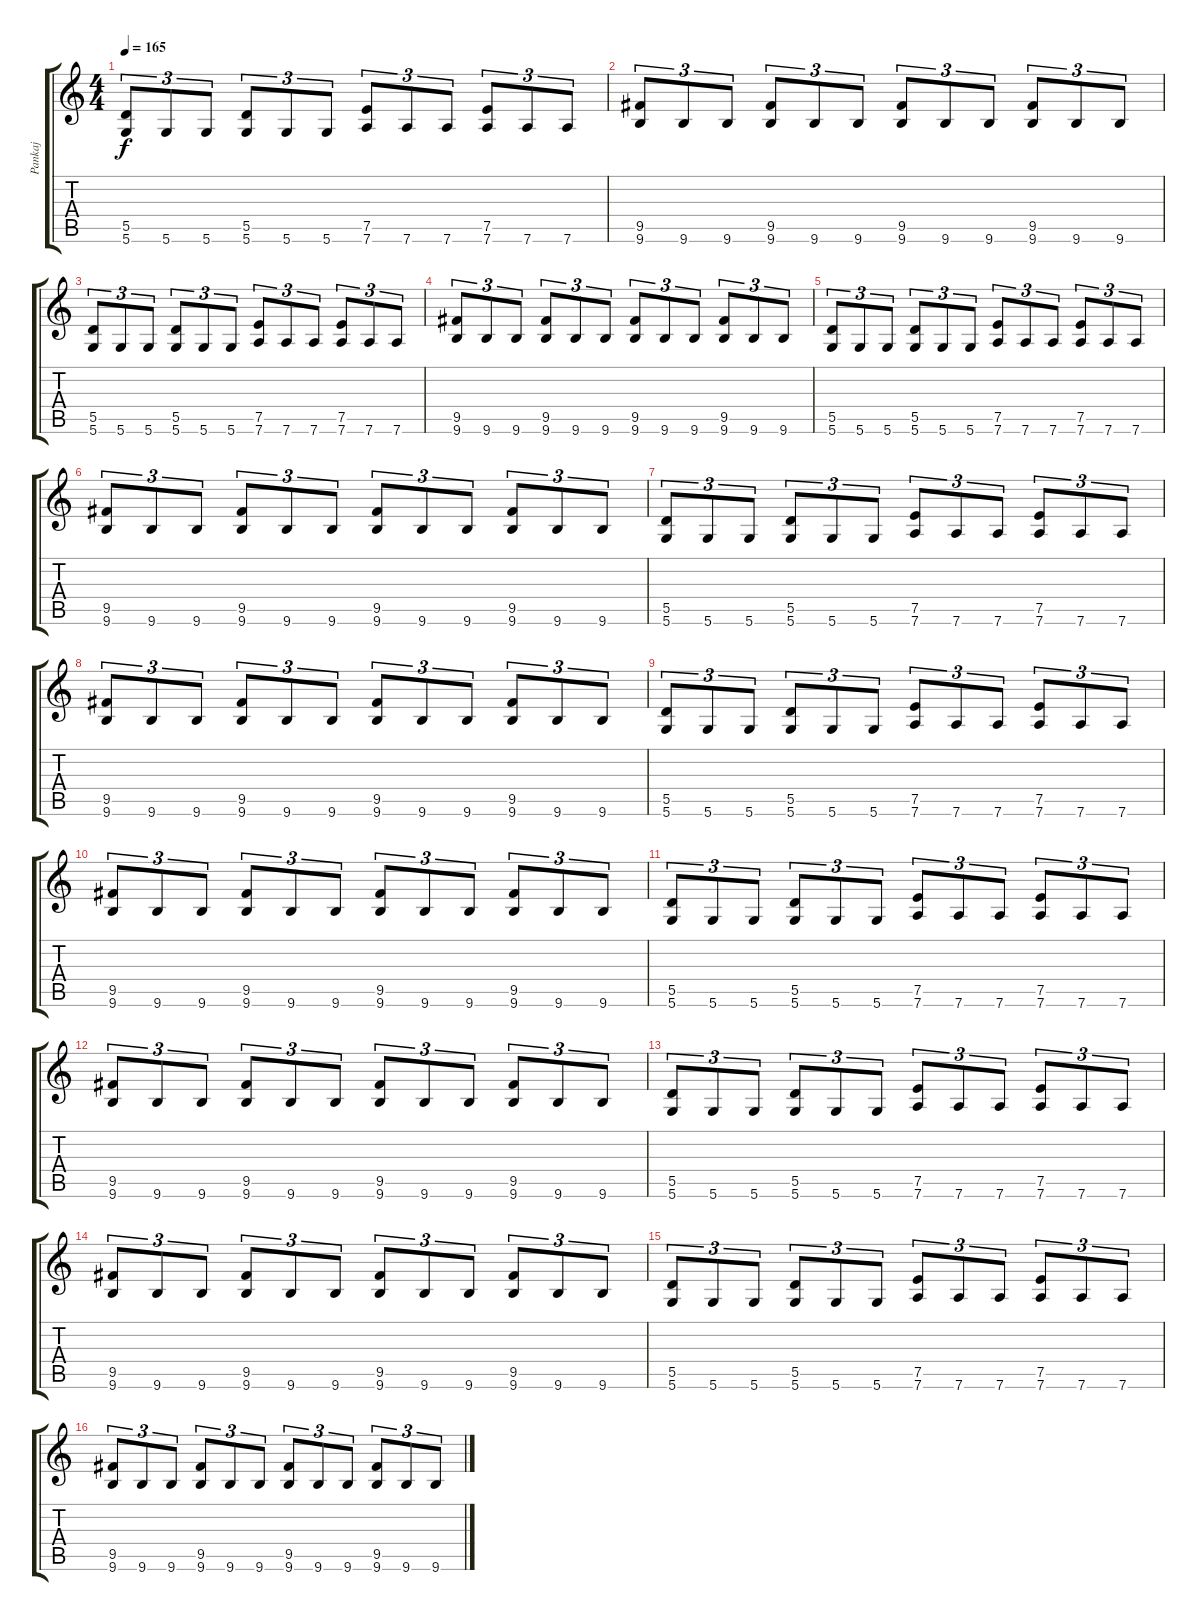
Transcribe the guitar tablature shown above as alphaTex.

\track ("Pankaj" "Pankaj") {instrument distortionguitar}
\staff {score tabs}
\tuning (E4 B3 G3 D3 A2 D2) {hide}
\ts (4 4)
\tempo 165
\clef g2
\ks c
(5.5 5.6).8{tu (3 2) dy f} 5.6.8{tu (3 2)} 5.6.8{tu (3 2)} (5.5 5.6).8{tu (3 2)} 5.6.8{tu (3 2)} 5.6.8{tu (3 2)} (7.5 7.6).8{tu (3 2)} 7.6.8{tu (3 2)} 7.6.8{tu (3 2)} (7.5 7.6).8{tu (3 2)} 7.6.8{tu (3 2)} 7.6.8{tu (3 2)} |
(9.5 9.6).8{tu (3 2)} 9.6.8{tu (3 2)} 9.6.8{tu (3 2)} (9.5 9.6).8{tu (3 2)} 9.6.8{tu (3 2)} 9.6.8{tu (3 2)} (9.5 9.6).8{tu (3 2)} 9.6.8{tu (3 2)} 9.6.8{tu (3 2)} (9.5 9.6).8{tu (3 2)} 9.6.8{tu (3 2)} 9.6.8{tu (3 2)} |
(5.5 5.6).8{tu (3 2)} 5.6.8{tu (3 2)} 5.6.8{tu (3 2)} (5.5 5.6).8{tu (3 2)} 5.6.8{tu (3 2)} 5.6.8{tu (3 2)} (7.5 7.6).8{tu (3 2)} 7.6.8{tu (3 2)} 7.6.8{tu (3 2)} (7.5 7.6).8{tu (3 2)} 7.6.8{tu (3 2)} 7.6.8{tu (3 2)} |
(9.5 9.6).8{tu (3 2)} 9.6.8{tu (3 2)} 9.6.8{tu (3 2)} (9.5 9.6).8{tu (3 2)} 9.6.8{tu (3 2)} 9.6.8{tu (3 2)} (9.5 9.6).8{tu (3 2)} 9.6.8{tu (3 2)} 9.6.8{tu (3 2)} (9.5 9.6).8{tu (3 2)} 9.6.8{tu (3 2)} 9.6.8{tu (3 2)} |
(5.5 5.6).8{tu (3 2)} 5.6.8{tu (3 2)} 5.6.8{tu (3 2)} (5.5 5.6).8{tu (3 2)} 5.6.8{tu (3 2)} 5.6.8{tu (3 2)} (7.5 7.6).8{tu (3 2)} 7.6.8{tu (3 2)} 7.6.8{tu (3 2)} (7.5 7.6).8{tu (3 2)} 7.6.8{tu (3 2)} 7.6.8{tu (3 2)} |
(9.5 9.6).8{tu (3 2)} 9.6.8{tu (3 2)} 9.6.8{tu (3 2)} (9.5 9.6).8{tu (3 2)} 9.6.8{tu (3 2)} 9.6.8{tu (3 2)} (9.5 9.6).8{tu (3 2)} 9.6.8{tu (3 2)} 9.6.8{tu (3 2)} (9.5 9.6).8{tu (3 2)} 9.6.8{tu (3 2)} 9.6.8{tu (3 2)} |
(5.5 5.6).8{tu (3 2)} 5.6.8{tu (3 2)} 5.6.8{tu (3 2)} (5.5 5.6).8{tu (3 2)} 5.6.8{tu (3 2)} 5.6.8{tu (3 2)} (7.5 7.6).8{tu (3 2)} 7.6.8{tu (3 2)} 7.6.8{tu (3 2)} (7.5 7.6).8{tu (3 2)} 7.6.8{tu (3 2)} 7.6.8{tu (3 2)} |
(9.5 9.6).8{tu (3 2)} 9.6.8{tu (3 2)} 9.6.8{tu (3 2)} (9.5 9.6).8{tu (3 2)} 9.6.8{tu (3 2)} 9.6.8{tu (3 2)} (9.5 9.6).8{tu (3 2)} 9.6.8{tu (3 2)} 9.6.8{tu (3 2)} (9.5 9.6).8{tu (3 2)} 9.6.8{tu (3 2)} 9.6.8{tu (3 2)} |
(5.5 5.6).8{tu (3 2)} 5.6.8{tu (3 2)} 5.6.8{tu (3 2)} (5.5 5.6).8{tu (3 2)} 5.6.8{tu (3 2)} 5.6.8{tu (3 2)} (7.5 7.6).8{tu (3 2)} 7.6.8{tu (3 2)} 7.6.8{tu (3 2)} (7.5 7.6).8{tu (3 2)} 7.6.8{tu (3 2)} 7.6.8{tu (3 2)} |
(9.5 9.6).8{tu (3 2)} 9.6.8{tu (3 2)} 9.6.8{tu (3 2)} (9.5 9.6).8{tu (3 2)} 9.6.8{tu (3 2)} 9.6.8{tu (3 2)} (9.5 9.6).8{tu (3 2)} 9.6.8{tu (3 2)} 9.6.8{tu (3 2)} (9.5 9.6).8{tu (3 2)} 9.6.8{tu (3 2)} 9.6.8{tu (3 2)} |
(5.5 5.6).8{tu (3 2)} 5.6.8{tu (3 2)} 5.6.8{tu (3 2)} (5.5 5.6).8{tu (3 2)} 5.6.8{tu (3 2)} 5.6.8{tu (3 2)} (7.5 7.6).8{tu (3 2)} 7.6.8{tu (3 2)} 7.6.8{tu (3 2)} (7.5 7.6).8{tu (3 2)} 7.6.8{tu (3 2)} 7.6.8{tu (3 2)} |
(9.5 9.6).8{tu (3 2)} 9.6.8{tu (3 2)} 9.6.8{tu (3 2)} (9.5 9.6).8{tu (3 2)} 9.6.8{tu (3 2)} 9.6.8{tu (3 2)} (9.5 9.6).8{tu (3 2)} 9.6.8{tu (3 2)} 9.6.8{tu (3 2)} (9.5 9.6).8{tu (3 2)} 9.6.8{tu (3 2)} 9.6.8{tu (3 2)} |
(5.5 5.6).8{tu (3 2)} 5.6.8{tu (3 2)} 5.6.8{tu (3 2)} (5.5 5.6).8{tu (3 2)} 5.6.8{tu (3 2)} 5.6.8{tu (3 2)} (7.5 7.6).8{tu (3 2)} 7.6.8{tu (3 2)} 7.6.8{tu (3 2)} (7.5 7.6).8{tu (3 2)} 7.6.8{tu (3 2)} 7.6.8{tu (3 2)} |
(9.5 9.6).8{tu (3 2)} 9.6.8{tu (3 2)} 9.6.8{tu (3 2)} (9.5 9.6).8{tu (3 2)} 9.6.8{tu (3 2)} 9.6.8{tu (3 2)} (9.5 9.6).8{tu (3 2)} 9.6.8{tu (3 2)} 9.6.8{tu (3 2)} (9.5 9.6).8{tu (3 2)} 9.6.8{tu (3 2)} 9.6.8{tu (3 2)} |
(5.5 5.6).8{tu (3 2)} 5.6.8{tu (3 2)} 5.6.8{tu (3 2)} (5.5 5.6).8{tu (3 2)} 5.6.8{tu (3 2)} 5.6.8{tu (3 2)} (7.5 7.6).8{tu (3 2)} 7.6.8{tu (3 2)} 7.6.8{tu (3 2)} (7.5 7.6).8{tu (3 2)} 7.6.8{tu (3 2)} 7.6.8{tu (3 2)} |
(9.5 9.6).8{tu (3 2)} 9.6.8{tu (3 2)} 9.6.8{tu (3 2)} (9.5 9.6).8{tu (3 2)} 9.6.8{tu (3 2)} 9.6.8{tu (3 2)} (9.5 9.6).8{tu (3 2)} 9.6.8{tu (3 2)} 9.6.8{tu (3 2)} (9.5 9.6).8{tu (3 2)} 9.6.8{tu (3 2)} 9.6.8{tu (3 2)}
